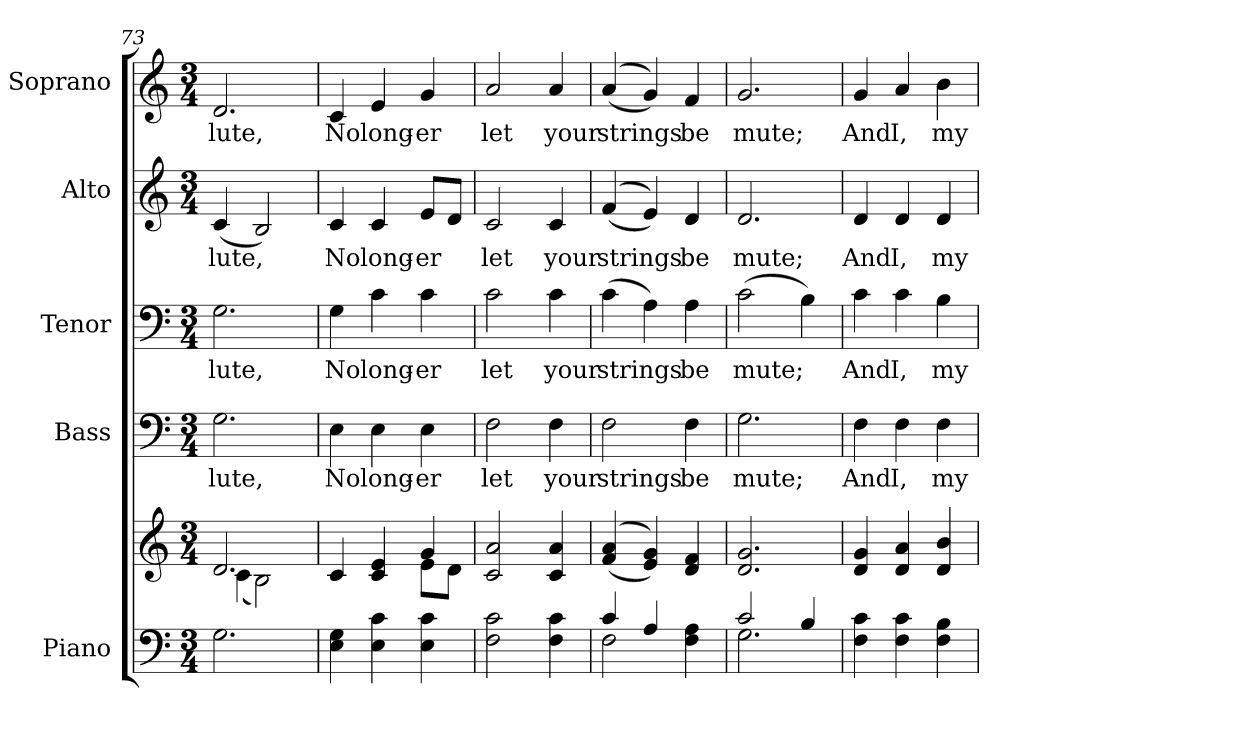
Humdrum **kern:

**kern	**kern	**kern	**text	**kern	**text	**kern	**text	**kern	**text
*part5	*part5	*part4	*part4	*part3	*part3	*part2	*part2	*part1	*part1
*staff6	*staff5	*staff4	*staff4	*staff3	*staff3	*staff2	*staff2	*staff1	*staff1
*I"Piano	*	*I"Bass	*	*I"Tenor	*	*I"Alto	*	*I"Soprano	*
*I'Pno.	*	*I'B.	*	*I'T.	*	*I'A.	*	*I'S.	*
!!LO:LB:g=z
*clefF4	*clefG2	*clefF4	*	*clefF4	*	*clefG2	*	*clefG2	*
*k[]	*k[]	*k[]	*	*k[]	*	*k[]	*	*k[]	*
*C:	*C:	*C:	*	*C:	*	*C:	*	*C:	*
*M3/4	*M3/4	*M3/4	*	*M3/4	*	*M3/4	*	*M3/4	*
=73	=73	=73	=73	=73	=73	=73	=73	=73	=73
*	*^	*	*	*	*	*	*	*	*
!	!	!	!	!LO:LY:b:color=#000000	!	!	!	!	!	!
!	!	!	!	!	!	!LO:LY:b:color=#000000	!	!	!	!
!	!	!	!	!	!	!	!	!LO:LY:b:color=#000000	!	!
!	!	!	!	!	!	!	!	!	!	!LO:LY:b:color=#000000
2.Gi\	2.di/	(4ci\	2.Gi\	lute,	2.Gi\	lute,	(4ci/	lute,	2.di/	lute,
.	.	2Bi\)	.	.	.	.	2Bi/)	.	.	.
=74	=74	=74	=74	=74	=74	=74	=74	=74	=74	=74
!	!	!	!	!LO:LY:b:color=#000000	!	!	!	!	!	!
!	!	!	!	!	!	!LO:LY:b:color=#000000	!	!	!	!
!	!	!	!	!	!	!	!	!LO:LY:b:color=#000000	!	!
!	!	!	!	!	!	!	!	!	!	!LO:LY:b:color=#000000
4Ei\ 4Gi	4ci/	2ryy	4Ei\	No	4Gi\	No	4ci/	No	4ci/	No
!	!	!	!	!LO:LY:b:color=#000000	!	!	!	!	!	!
!	!	!	!	!	!	!LO:LY:b:color=#000000	!	!	!	!
!	!	!	!	!	!	!	!	!LO:LY:b:color=#000000	!	!
!	!	!	!	!	!	!	!	!	!	!LO:LY:b:color=#000000
4Ei\ 4ci	4ci/ 4ei	.	4Ei\	long-	4ci\	long-	4ci/	long-	4ei/	long-
!	!	!	!	!LO:LY:b:color=#000000	!	!	!	!	!	!
!	!	!	!	!	!	!LO:LY:b:color=#000000	!	!	!	!
!	!	!	!	!	!	!	!	!LO:LY:b:color=#000000	!	!
!	!	!	!	!	!	!	!	!	!	!LO:LY:b:color=#000000
4Ei\ 4ci	4gi/	8ei\L	4Ei\	-er	4ci\	-er	8ei/L	-er	4gi/	-er
.	.	8di\J	.	.	.	.	8di/J	.	.	.
*	*v	*v	*	*	*	*	*	*	*	*
=75	=75	=75	=75	=75	=75	=75	=75	=75	=75
*	*^	*	*	*	*	*	*	*	*
!	!	!	!	!LO:LY:b:color=#000000	!	!	!	!	!	!
*	*v	*v	*	*	*	*	*	*	*	*
*	*^	*	*	*	*	*	*	*	*
!	!	!	!	!	!	!LO:LY:b:color=#000000	!	!	!	!
*	*v	*v	*	*	*	*	*	*	*	*
*	*^	*	*	*	*	*	*	*	*
!	!	!	!	!	!	!	!	!LO:LY:b:color=#000000	!	!
*	*v	*v	*	*	*	*	*	*	*	*
*	*^	*	*	*	*	*	*	*	*
!	!	!	!	!	!	!	!	!	!	!LO:LY:b:color=#000000
*	*v	*v	*	*	*	*	*	*	*	*
2Fi\ 2ci	2ci/ 2ai	2Fi\	let	2ci\	let	2ci/	let	2ai/	let
!	!	!	!LO:LY:b:color=#000000	!	!	!	!	!	!
!	!	!	!	!	!LO:LY:b:color=#000000	!	!	!	!
!	!	!	!	!	!	!	!LO:LY:b:color=#000000	!	!
!	!	!	!	!	!	!	!	!	!LO:LY:b:color=#000000
4Fi\ 4ci	4ci/ 4ai	4Fi\	your	4ci\	your	4ci/	your	4ai/	your
=76	=76	=76	=76	=76	=76	=76	=76	=76	=76
*^	*	*	*	*	*	*	*	*	*
!	!	!	!	!LO:LY:b:color=#000000	!	!	!	!	!	!
!	!	!	!	!	!	!LO:LY:b:color=#000000	!	!	!	!
!	!	!	!	!	!	!	!	!LO:LY:b:color=#000000	!	!
!	!	!	!	!	!	!	!	!	!	!LO:LY:b:color=#000000
4ci/	2Fi\	((4fi/ 4ai	2Fi\	strings	(4ci\	strings	((4fi/	strings	((4ai/	strings
4Ai/	.	4ei/ 4gi))	.	.	4Ai\)	.	4ei/))	.	4gi/))	.
!	!	!	!	!LO:LY:b:color=#000000	!	!	!	!	!	!
!	!	!	!	!	!	!LO:LY:b:color=#000000	!	!	!	!
!	!	!	!	!	!	!	!	!LO:LY:b:color=#000000	!	!
!	!	!	!	!	!	!	!	!	!	!LO:LY:b:color=#000000
4Fi\ 4Ai	4ryy	4di/ 4fi	4Fi\	be	4Ai\	be	4di/	be	4fi/	be
=77	=77	=77	=77	=77	=77	=77	=77	=77	=77	=77
!	!	!	!	!LO:LY:b:color=#000000	!	!	!	!	!	!
!	!	!	!	!	!	!LO:LY:b:color=#000000	!	!	!	!
!	!	!	!	!	!	!	!	!LO:LY:b:color=#000000	!	!
!	!	!	!	!	!	!	!	!	!	!LO:LY:b:color=#000000
2ci/	2.Gi\	2.di/ 2.gi	2.Gi\	mute;	(2ci\	mute;	2.di/	mute;	2.gi/	mute;
4Bi/	.	.	.	.	4Bi\)	.	.	.	.	.
*v	*v	*	*	*	*	*	*	*	*	*
=78	=78	=78	=78	=78	=78	=78	=78	=78	=78
!	!	!	!LO:LY:b:color=#000000	!	!	!	!	!	!
!	!	!	!	!	!LO:LY:b:color=#000000	!	!	!	!
!	!	!	!	!	!	!	!LO:LY:b:color=#000000	!	!
!	!	!	!	!	!	!	!	!	!LO:LY:b:color=#000000
4Fi\ 4ci	4di/ 4gi	4Fi\	And	4ci\	And	4di/	And	4gi/	And
!	!	!	!LO:LY:b:color=#000000	!	!	!	!	!	!
!	!	!	!	!	!LO:LY:b:color=#000000	!	!	!	!
!	!	!	!	!	!	!	!LO:LY:b:color=#000000	!	!
!	!	!	!	!	!	!	!	!	!LO:LY:b:color=#000000
4Fi\ 4ci	4di/ 4ai	4Fi\	I,	4ci\	I,	4di/	I,	4ai/	I,
!	!	!	!LO:LY:b:color=#000000	!	!	!	!	!	!
!	!	!	!	!	!LO:LY:b:color=#000000	!	!	!	!
!	!	!	!	!	!	!	!LO:LY:b:color=#000000	!	!
!	!	!	!	!	!	!	!	!	!LO:LY:b:color=#000000
4Fi\ 4Bi	4di/ 4bi	4Fi\	my	4Bi\	my	4di/	my	4bi\	my
=	=	=	=	=	=	=	=	=	=
*-	*-	*-	*-	*-	*-	*-	*-	*-	*-
